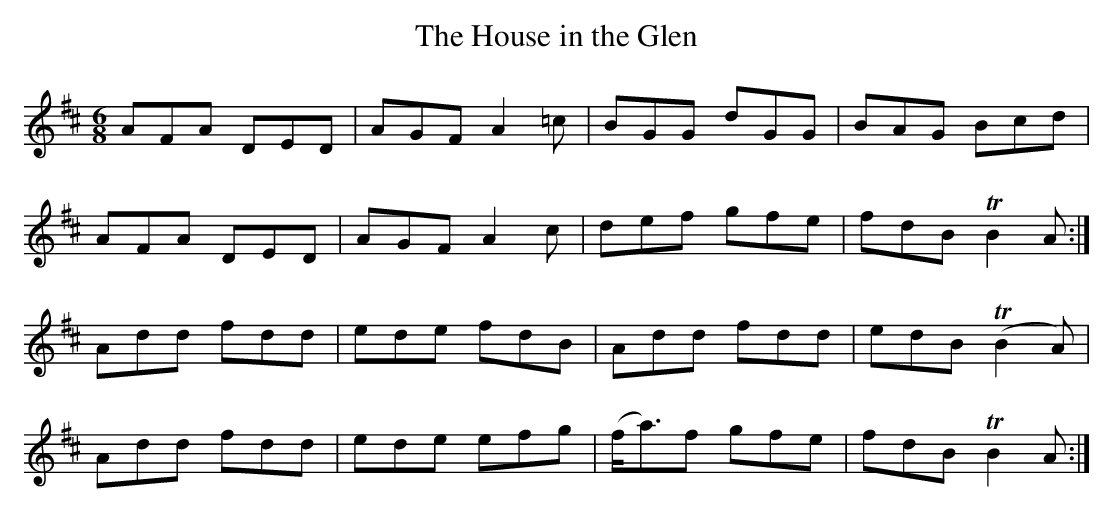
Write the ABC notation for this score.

X:1
T: The House in the Glen
M: 6/8
L: 1/8
K: Bm
AFA DED|AGF A2=c|BGG dGG|BAG Bcd|
AFA DED|AGF A2c|def gfe|fdB TB2A:|
Add fdd|ede fdB|Add fdd|edB T(B2A)|
Add fdd|ede efg|(f<a)f gfe|fdB TB2A:|
